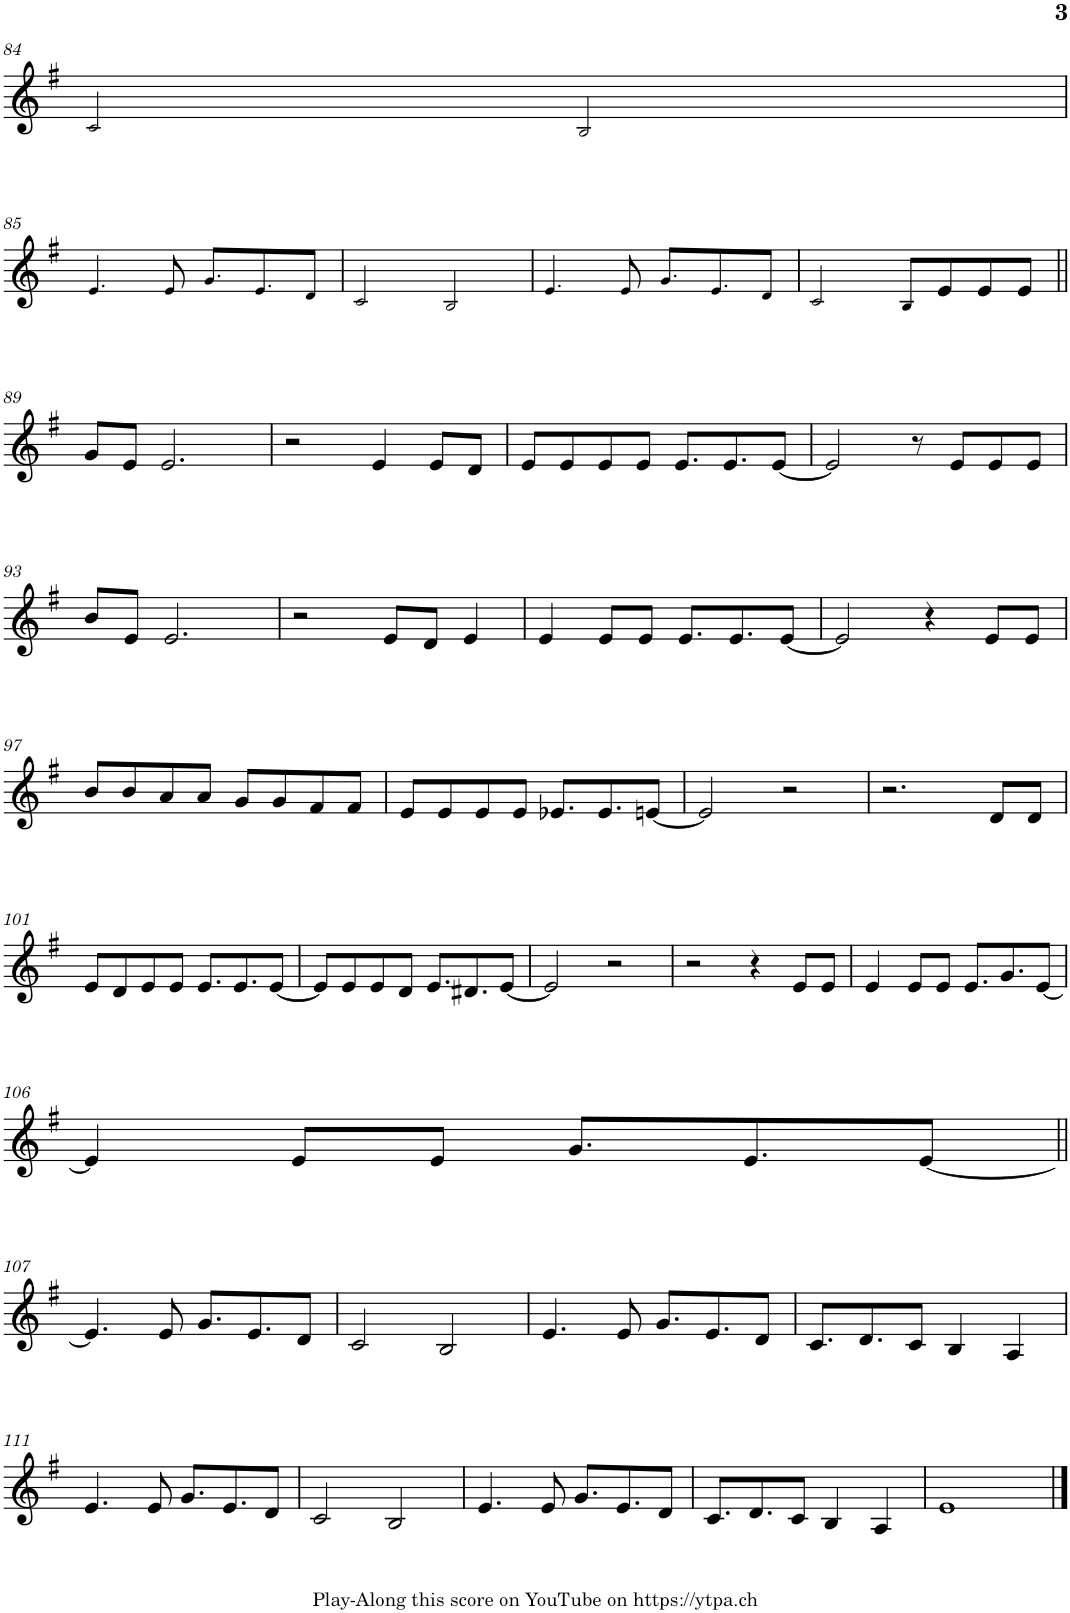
**kern
*part1
*staff1
*I"Piano
*I'Pno.
!!LO:PB:g=z
*clefG2
*k[f#]
*M4/4
=84
2c!/
2B!/
!!LO:LB:g=z
=85
4.e!/
8e!/
8.g!/L
8.e!/
8d!/J
=86
2c!/
2B!/
=87
4.e!/
8e!/
8.g!/L
8.e!/
8d!/J
=88
2c!/
8B!/L
8e/
8e/
8e/J
!!LO:LB:g=z
=89||
8g/L
8e/J
2.e/
=90
2r
4e/
8e/L
8d/J
=91
8e/L
8e/
8e/
8e/J
8.e/L
8.e/
[8e/J
=92
2e/]
8r
8e/L
8e/
8e/J
!!LO:LB:g=z
=93
8b/L
8e/J
2.e/
=94
2r
8e/L
8d/J
4e/
=95
4e/
8e/L
8e/J
8.e/L
8.e/
[8e/J
=96
2e/]
4r
8e/L
8e/J
!!LO:LB:g=z
=97
8b/L
8b/
8a/
8a/J
8g/L
8g/
8f#/
8f#/J
=98
8e/L
8e/
8e/
8e/J
8.e-X/L
8.e-/
[8en/J
=99
2e/]
2r
=100
2.r
8d/L
8d/J
!!LO:LB:g=z
=101
8e/L
8d/
8e/
8e/J
8.e/L
8.e/
[8e/J
=102
8e/L]
8e/
8e/
8d/J
8.e/L
8.d#X/
[8e/J
=103
2e/]
2r
=104
2r
4r
8e/L
8e/J
=105
4e/
8e/L
8e/J
8.e/L
8.g/
[8e/J
!!LO:LB:g=z
=106
4e/]
8e/L
8e/J
8.g/L
8.e/
[8e/J
!!LO:LB:g=z
=107||
4.e/]
8e/
8.g/L
8.e/
8d/J
=108
2c/
2B/
=109
4.e/
8e/
8.g/L
8.e/
8d/J
=110
8.c/L
8.d/
8c/J
4B/
4A/
!!LO:LB:g=z
=111
4.e/
8e/
8.g/L
8.e/
8d/J
=112
2c/
2B/
=113
4.e/
8e/
8.g/L
8.e/
8d/J
=114
8.c/L
8.d/
8c/J
4B/
4A/
=115
1e
==
*-
